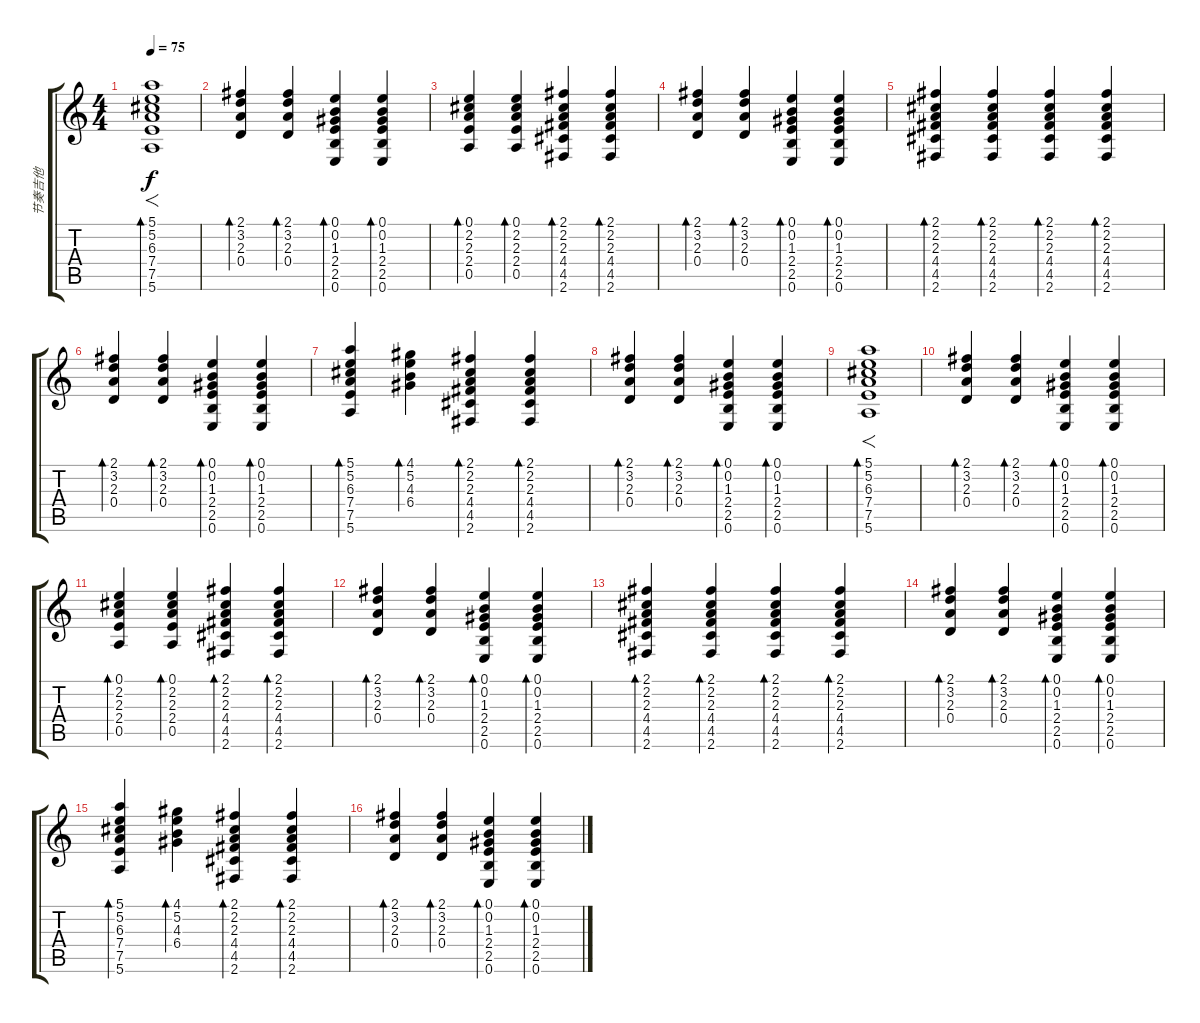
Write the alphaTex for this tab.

\track ("节奏吉他" "节奏吉他") {instrument acousticguitarsteel}
\staff {score tabs}
\tuning (E4 B3 G3 D3 A2 E2) {hide}
\ts (4 4)
\tempo 75
\clef g2
\ks c
(5.1 5.2 6.3 7.4 7.5 5.6).1{f bd 240 dy f} |
(2.1 3.2 2.3 0.4).4{bd 60} (2.1 3.2 2.3 0.4).4{bd 60} (0.1 0.2 1.3 2.4 2.5 0.6).4{bd 60} (0.1 0.2 1.3 2.4 2.5 0.6).4{bd 60} |
(0.1 2.2 2.3 2.4 0.5).4{bd 60} (0.1 2.2 2.3 2.4 0.5).4{bd 60} (2.1 2.2 2.3 4.4 4.5 2.6).4{bd 60} (2.1 2.2 2.3 4.4 4.5 2.6).4{bd 60} |
(2.1 3.2 2.3 0.4).4{bd 60} (2.1 3.2 2.3 0.4).4{bd 60} (0.1 0.2 1.3 2.4 2.5 0.6).4{bd 60} (0.1 0.2 1.3 2.4 2.5 0.6).4{bd 60} |
(2.1 2.2 2.3 4.4 4.5 2.6).4{bd 60} (2.1 2.2 2.3 4.4 4.5 2.6).4{bd 60} (2.1 2.2 2.3 4.4 4.5 2.6).4{bd 60} (2.1 2.2 2.3 4.4 4.5 2.6).4{bd 60} |
(2.1 3.2 2.3 0.4).4{bd 60} (2.1 3.2 2.3 0.4).4{bd 60} (0.1 0.2 1.3 2.4 2.5 0.6).4{bd 60} (0.1 0.2 1.3 2.4 2.5 0.6).4{bd 60} |
(5.1 5.2 6.3 7.4 7.5 5.6).4{bd 60} (4.1 5.2 4.3 6.4).4{bd 60} (2.1 2.2 2.3 4.4 4.5 2.6).4{bd 60} (2.1 2.2 2.3 4.4 4.5 2.6).4{bd 60} |
(2.1 3.2 2.3 0.4).4{bd 60} (2.1 3.2 2.3 0.4).4{bd 60} (0.1 0.2 1.3 2.4 2.5 0.6).4{bd 60} (0.1 0.2 1.3 2.4 2.5 0.6).4{bd 60} |
(5.1 5.2 6.3 7.4 7.5 5.6).1{f bd 240} |
(2.1 3.2 2.3 0.4).4{bd 60} (2.1 3.2 2.3 0.4).4{bd 60} (0.1 0.2 1.3 2.4 2.5 0.6).4{bd 60} (0.1 0.2 1.3 2.4 2.5 0.6).4{bd 60} |
(0.1 2.2 2.3 2.4 0.5).4{bd 60} (0.1 2.2 2.3 2.4 0.5).4{bd 60} (2.1 2.2 2.3 4.4 4.5 2.6).4{bd 60} (2.1 2.2 2.3 4.4 4.5 2.6).4{bd 60} |
(2.1 3.2 2.3 0.4).4{bd 60} (2.1 3.2 2.3 0.4).4{bd 60} (0.1 0.2 1.3 2.4 2.5 0.6).4{bd 60} (0.1 0.2 1.3 2.4 2.5 0.6).4{bd 60} |
(2.1 2.2 2.3 4.4 4.5 2.6).4{bd 60} (2.1 2.2 2.3 4.4 4.5 2.6).4{bd 60} (2.1 2.2 2.3 4.4 4.5 2.6).4{bd 60} (2.1 2.2 2.3 4.4 4.5 2.6).4{bd 60} |
(2.1 3.2 2.3 0.4).4{bd 60} (2.1 3.2 2.3 0.4).4{bd 60} (0.1 0.2 1.3 2.4 2.5 0.6).4{bd 60} (0.1 0.2 1.3 2.4 2.5 0.6).4{bd 60} |
(5.1 5.2 6.3 7.4 7.5 5.6).4{bd 60} (4.1 5.2 4.3 6.4).4{bd 60} (2.1 2.2 2.3 4.4 4.5 2.6).4{bd 60} (2.1 2.2 2.3 4.4 4.5 2.6).4{bd 60} |
(2.1 3.2 2.3 0.4).4{bd 60} (2.1 3.2 2.3 0.4).4{bd 60} (0.1 0.2 1.3 2.4 2.5 0.6).4{bd 60} (0.1 0.2 1.3 2.4 2.5 0.6).4{bd 60}
